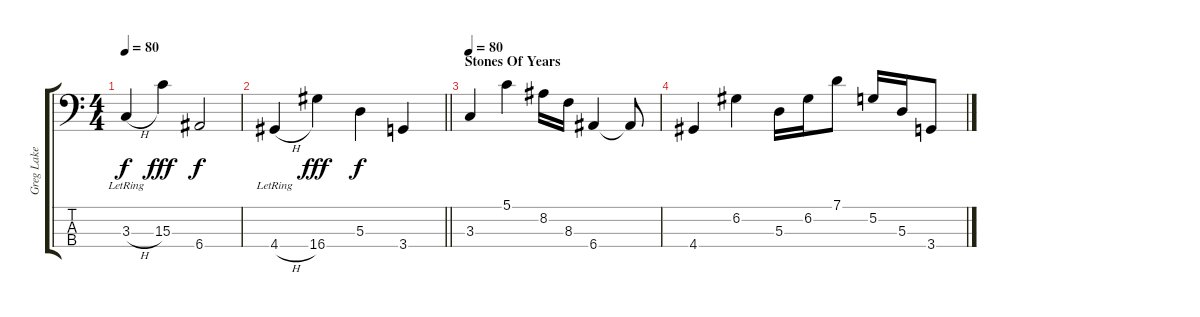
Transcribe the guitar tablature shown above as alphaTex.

\track ("Greg Lake (Bass)" "Greg Lake ") {instrument electricbassfinger}
\staff {score tabs}
\tuning (G2 D2 A1 E1) {hide}
\ts (4 4)
\tempo 80
\clef f4
\ks c
3.3{h lr}.4{dy f} 15.3.4{dy fff} 6.4.2{dy f} |
\barLineRight lightlight
4.4{h lr}.4 16.4.4{dy fff} 5.3.4{dy f} 3.4.4 |
\section ("" "Stones Of Years")
\tempo 80
3.3.4 5.1.4 8.2.16 8.3.16 6.4.4 6.4{t}.8 |
4.4.4 6.2.4 5.3.16 6.2.16 7.1.8 5.2.16 5.3.16 3.4.8
